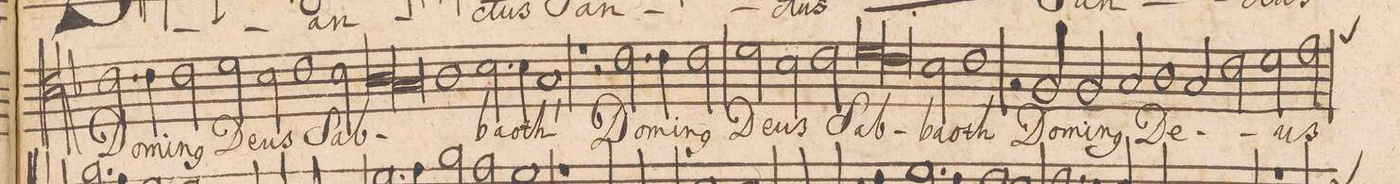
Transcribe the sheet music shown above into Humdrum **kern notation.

**kern	**text
*I"[TENOR.]	*
*clefC4	*
*k[b-]	*
*met(C|)	*
*M2/1	*
2.c\	Do-
4c\	-mi-
2c\	-n(us)
2d\	De-
=16-	=16-
2B-\	-us
1c\	Sab-
2B-\	.
=17-	=17-
*lig	*
1A\	.
1G/	.
*Xlig	*
=18-	=18-
1A\	.
2.B-\	.
4B-\	-ba-
=19-	=19-
1G/,	-oth
1r	.
=20-	=20-
2r	.
2.c\	Do-
4c\	-mi-
2c\	-n(us)
=21-	=21-
2d\	De-
2B-\	-us
2c\	.
1d\	Sab-
*lig	*
=22-	=22-
1c\	.
*Xlig	*
2B-\	-ba-
=23-	=23-
1c\	-oth
2r	.
2F/	Do-
=24-	=24-
2F/	-mi-
2G/	-n(us)
1A\	De-
=25-	=25-
2G/	.
2c\	.
2d\	us
*custos:f	*
2e\	.
=26-	=26-
*-	*-
